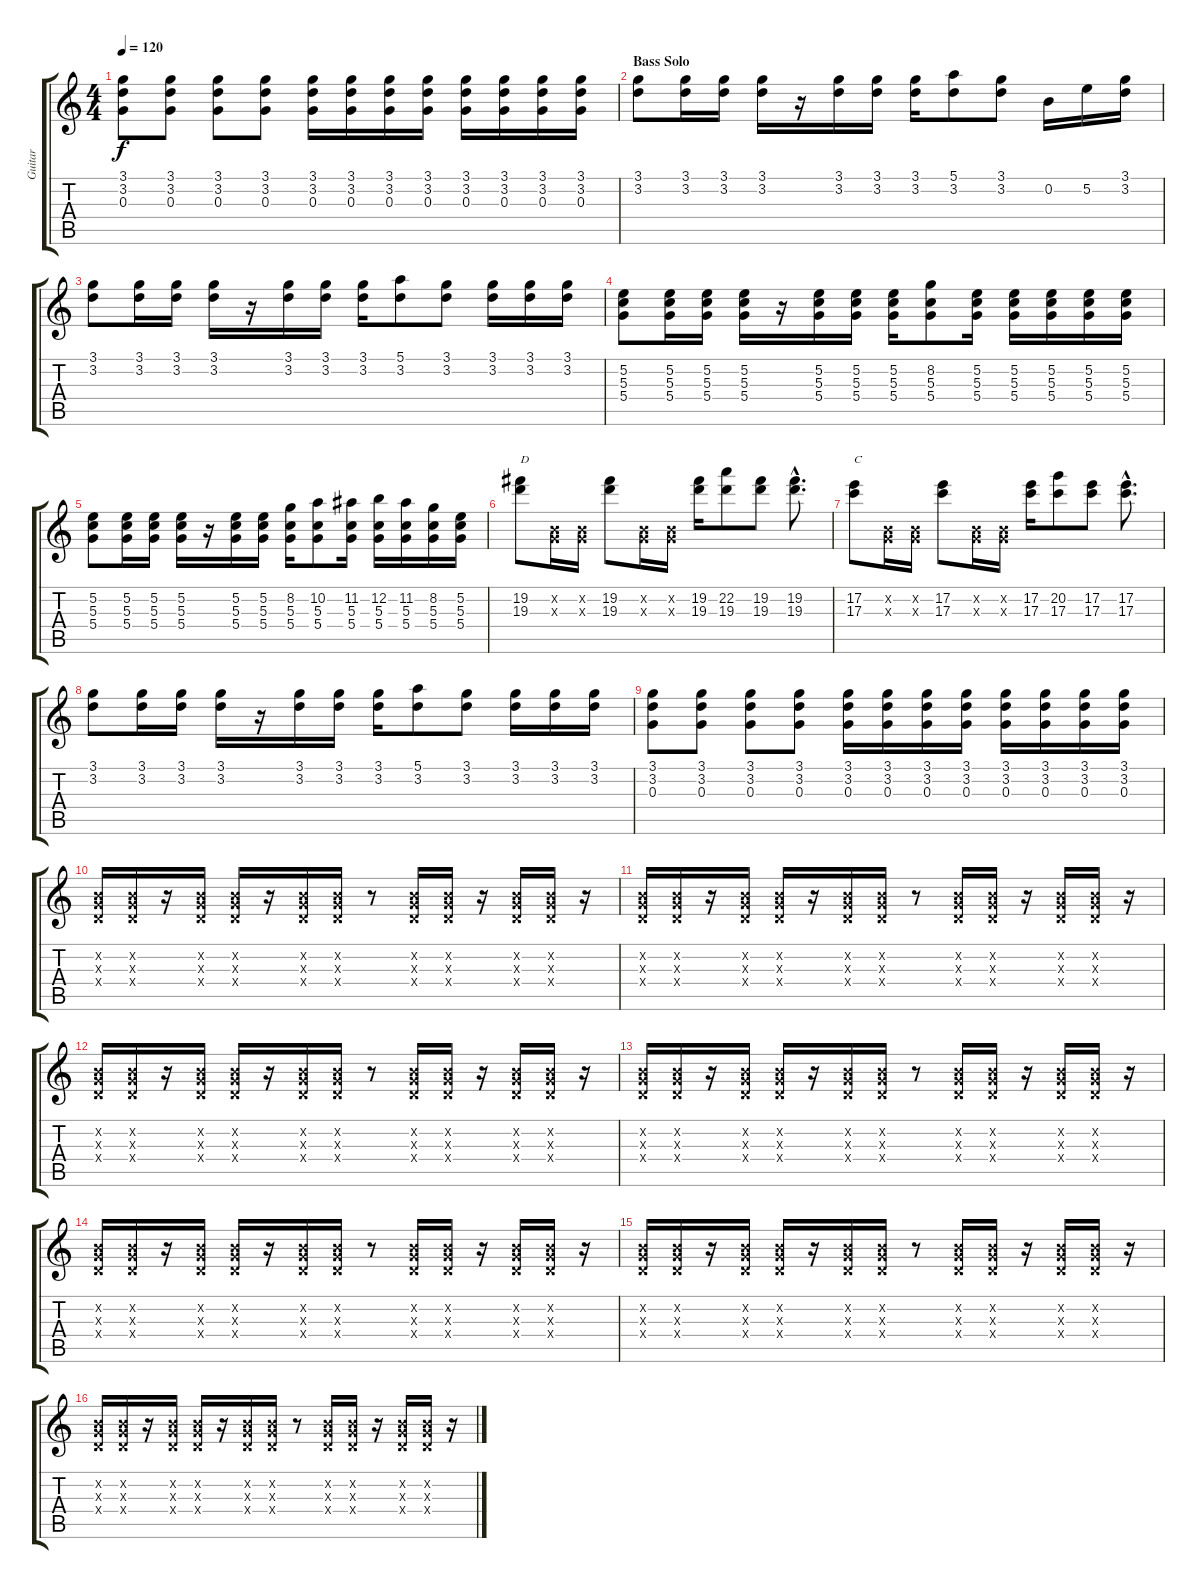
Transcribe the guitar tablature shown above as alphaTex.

\track ("Guitar" "Guitar") {instrument overdrivenguitar}
\staff {score tabs}
\tuning (E4 B3 G3 D3 A2 E2) {hide}
\ts (4 4)
\tempo 120
\clef g2
\ks c
(3.1 3.2 0.3).8{dy f} (3.1 3.2 0.3).8 (3.1 3.2 0.3).8 (3.1 3.2 0.3).8 (3.1 3.2 0.3).16 (3.1 3.2 0.3).16 (3.1 3.2 0.3).16 (3.1 3.2 0.3).16 (3.1 3.2 0.3).16 (3.1 3.2 0.3).16 (3.1 3.2 0.3).16 (3.1 3.2 0.3).16 |
\section ("" "Bass Solo")
(3.1 3.2).8 (3.1 3.2).16 (3.1 3.2).16 (3.1 3.2).16 r.16 (3.1 3.2).16 (3.1 3.2).16 (3.1 3.2).16 (5.1 3.2).8 (3.1 3.2).8 0.2.16 5.2.16 (3.1 3.2).16 |
(3.1 3.2).8 (3.1 3.2).16 (3.1 3.2).16 (3.1 3.2).16 r.16 (3.1 3.2).16 (3.1 3.2).16 (3.1 3.2).16 (5.1 3.2).8 (3.1 3.2).8 (3.1 3.2).16 (3.1 3.2).16 (3.1 3.2).16 |
(5.2 5.3 5.4).8 (5.2 5.3 5.4).16 (5.2 5.3 5.4).16 (5.2 5.3 5.4).16 r.16 (5.2 5.3 5.4).16 (5.2 5.3 5.4).16 (5.2 5.3 5.4).16 (8.2 5.3 5.4).8 (5.2 5.3 5.4).16 (5.2 5.3 5.4).16 (5.2 5.3 5.4).16 (5.2 5.3 5.4).16 (5.2 5.3 5.4).16 |
(5.2 5.3 5.4).8 (5.2 5.3 5.4).16 (5.2 5.3 5.4).16 (5.2 5.3 5.4).16 r.16 (5.2 5.3 5.4).16 (5.2 5.3 5.4).16 (8.2 5.3 5.4).16 (10.2 5.3 5.4).8 (11.2 5.3 5.4).16 (12.2 5.3 5.4).16 (11.2 5.3 5.4).16 (8.2 5.3 5.4).16 (5.2 5.3 5.4).16 |
(19.2 19.3).8{txt "D"} (0.2{x} 0.3{x}).16 (0.2{x} 0.3{x}).16 (19.2 19.3).8 (0.2{x} 0.3{x}).16 (0.2{x} 0.3{x}).16 (19.2 19.3).16 (22.2 19.3).8 (19.2 19.3).8 (19.2{hac} 19.3{hac}).8{d} |
(17.2 17.3).8{txt "C"} (0.2{x} 0.3{x}).16 (0.2{x} 0.3{x}).16 (17.2 17.3).8 (0.2{x} 0.3{x}).16 (0.2{x} 0.3{x}).16 (17.2 17.3).16 (20.2 17.3).8 (17.2 17.3).8 (17.2{hac} 17.3{hac}).8{d} |
(3.1 3.2).8 (3.1 3.2).16 (3.1 3.2).16 (3.1 3.2).16 r.16 (3.1 3.2).16 (3.1 3.2).16 (3.1 3.2).16 (5.1 3.2).8 (3.1 3.2).8 (3.1 3.2).16 (3.1 3.2).16 (3.1 3.2).16 |
(3.1 3.2 0.3).8 (3.1 3.2 0.3).8 (3.1 3.2 0.3).8 (3.1 3.2 0.3).8 (3.1 3.2 0.3).16 (3.1 3.2 0.3).16 (3.1 3.2 0.3).16 (3.1 3.2 0.3).16 (3.1 3.2 0.3).16 (3.1 3.2 0.3).16 (3.1 3.2 0.3).16 (3.1 3.2 0.3).16 |
(0.2{x} 0.3{x} 0.4{x}).16 (0.2{x} 0.3{x} 0.4{x}).16 r.16 (0.2{x} 0.3{x} 0.4{x}).16 (0.2{x} 0.3{x} 0.4{x}).16 r.16 (0.2{x} 0.3{x} 0.4{x}).16 (0.2{x} 0.3{x} 0.4{x}).16 r.8 (0.2{x} 0.3{x} 0.4{x}).16 (0.2{x} 0.3{x} 0.4{x}).16 r.16 (0.2{x} 0.3{x} 0.4{x}).16 (0.2{x} 0.3{x} 0.4{x}).16 r.16 |
(0.2{x} 0.3{x} 0.4{x}).16 (0.2{x} 0.3{x} 0.4{x}).16 r.16 (0.2{x} 0.3{x} 0.4{x}).16 (0.2{x} 0.3{x} 0.4{x}).16 r.16 (0.2{x} 0.3{x} 0.4{x}).16 (0.2{x} 0.3{x} 0.4{x}).16 r.8 (0.2{x} 0.3{x} 0.4{x}).16 (0.2{x} 0.3{x} 0.4{x}).16 r.16 (0.2{x} 0.3{x} 0.4{x}).16 (0.2{x} 0.3{x} 0.4{x}).16 r.16 |
(0.2{x} 0.3{x} 0.4{x}).16 (0.2{x} 0.3{x} 0.4{x}).16 r.16 (0.2{x} 0.3{x} 0.4{x}).16 (0.2{x} 0.3{x} 0.4{x}).16 r.16 (0.2{x} 0.3{x} 0.4{x}).16 (0.2{x} 0.3{x} 0.4{x}).16 r.8 (0.2{x} 0.3{x} 0.4{x}).16 (0.2{x} 0.3{x} 0.4{x}).16 r.16 (0.2{x} 0.3{x} 0.4{x}).16 (0.2{x} 0.3{x} 0.4{x}).16 r.16 |
(0.2{x} 0.3{x} 0.4{x}).16 (0.2{x} 0.3{x} 0.4{x}).16 r.16 (0.2{x} 0.3{x} 0.4{x}).16 (0.2{x} 0.3{x} 0.4{x}).16 r.16 (0.2{x} 0.3{x} 0.4{x}).16 (0.2{x} 0.3{x} 0.4{x}).16 r.8 (0.2{x} 0.3{x} 0.4{x}).16 (0.2{x} 0.3{x} 0.4{x}).16 r.16 (0.2{x} 0.3{x} 0.4{x}).16 (0.2{x} 0.3{x} 0.4{x}).16 r.16 |
(0.2{x} 0.3{x} 0.4{x}).16 (0.2{x} 0.3{x} 0.4{x}).16 r.16 (0.2{x} 0.3{x} 0.4{x}).16 (0.2{x} 0.3{x} 0.4{x}).16 r.16 (0.2{x} 0.3{x} 0.4{x}).16 (0.2{x} 0.3{x} 0.4{x}).16 r.8 (0.2{x} 0.3{x} 0.4{x}).16 (0.2{x} 0.3{x} 0.4{x}).16 r.16 (0.2{x} 0.3{x} 0.4{x}).16 (0.2{x} 0.3{x} 0.4{x}).16 r.16 |
(0.2{x} 0.3{x} 0.4{x}).16 (0.2{x} 0.3{x} 0.4{x}).16 r.16 (0.2{x} 0.3{x} 0.4{x}).16 (0.2{x} 0.3{x} 0.4{x}).16 r.16 (0.2{x} 0.3{x} 0.4{x}).16 (0.2{x} 0.3{x} 0.4{x}).16 r.8 (0.2{x} 0.3{x} 0.4{x}).16 (0.2{x} 0.3{x} 0.4{x}).16 r.16 (0.2{x} 0.3{x} 0.4{x}).16 (0.2{x} 0.3{x} 0.4{x}).16 r.16 |
(0.2{x} 0.3{x} 0.4{x}).16 (0.2{x} 0.3{x} 0.4{x}).16 r.16 (0.2{x} 0.3{x} 0.4{x}).16 (0.2{x} 0.3{x} 0.4{x}).16 r.16 (0.2{x} 0.3{x} 0.4{x}).16 (0.2{x} 0.3{x} 0.4{x}).16 r.8 (0.2{x} 0.3{x} 0.4{x}).16 (0.2{x} 0.3{x} 0.4{x}).16 r.16 (0.2{x} 0.3{x} 0.4{x}).16 (0.2{x} 0.3{x} 0.4{x}).16 r.16
